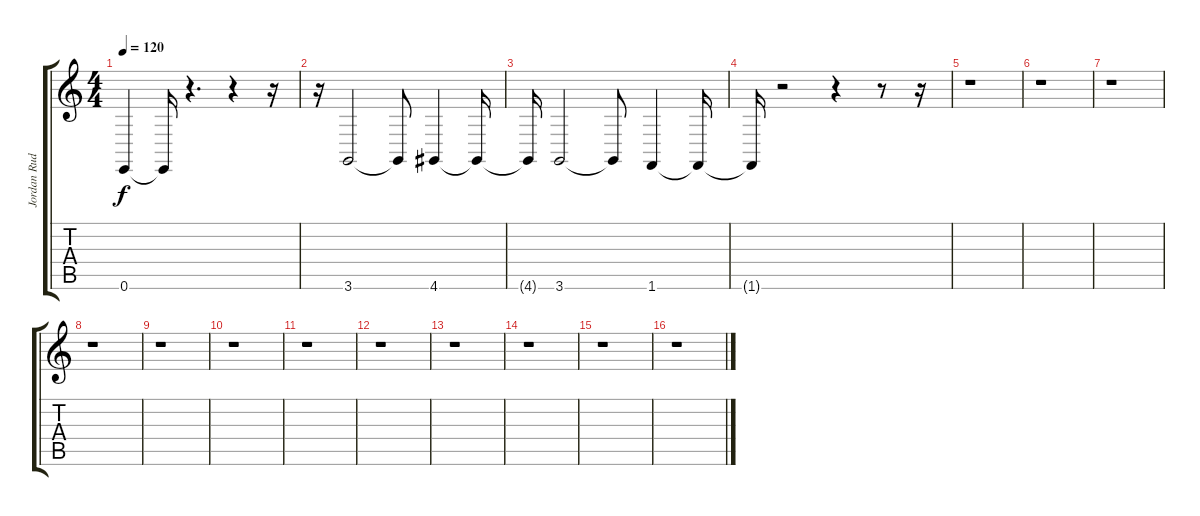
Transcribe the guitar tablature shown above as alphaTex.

\track ("Jordan Rudess - Synthé 4" "Jordan Rud") {instrument stringensemble2}
\staff {score tabs}
\tuning (E4 B3 G3 D3 A2 E2) {hide}
\ts (4 4)
\tempo 120
\clef g2
\ks c
0.6{t}.4{dy f} 0.6{t}.16 r.4{d} r.4 r.16 |
r.16 3.6.2 3.6{t}.8 4.6.4 4.6{t}.16 |
4.6{t}.16 3.6.2 3.6{t}.8 1.6.4 1.6{t}.16 |
1.6{t}.16 r.2 r.4 r.8 r.16 |
r.1 |
r.1 |
r.1 |
r.1 |
r.1 |
r.1 |
r.1 |
r.1 |
r.1 |
r.1 |
r.1 |
r.1
